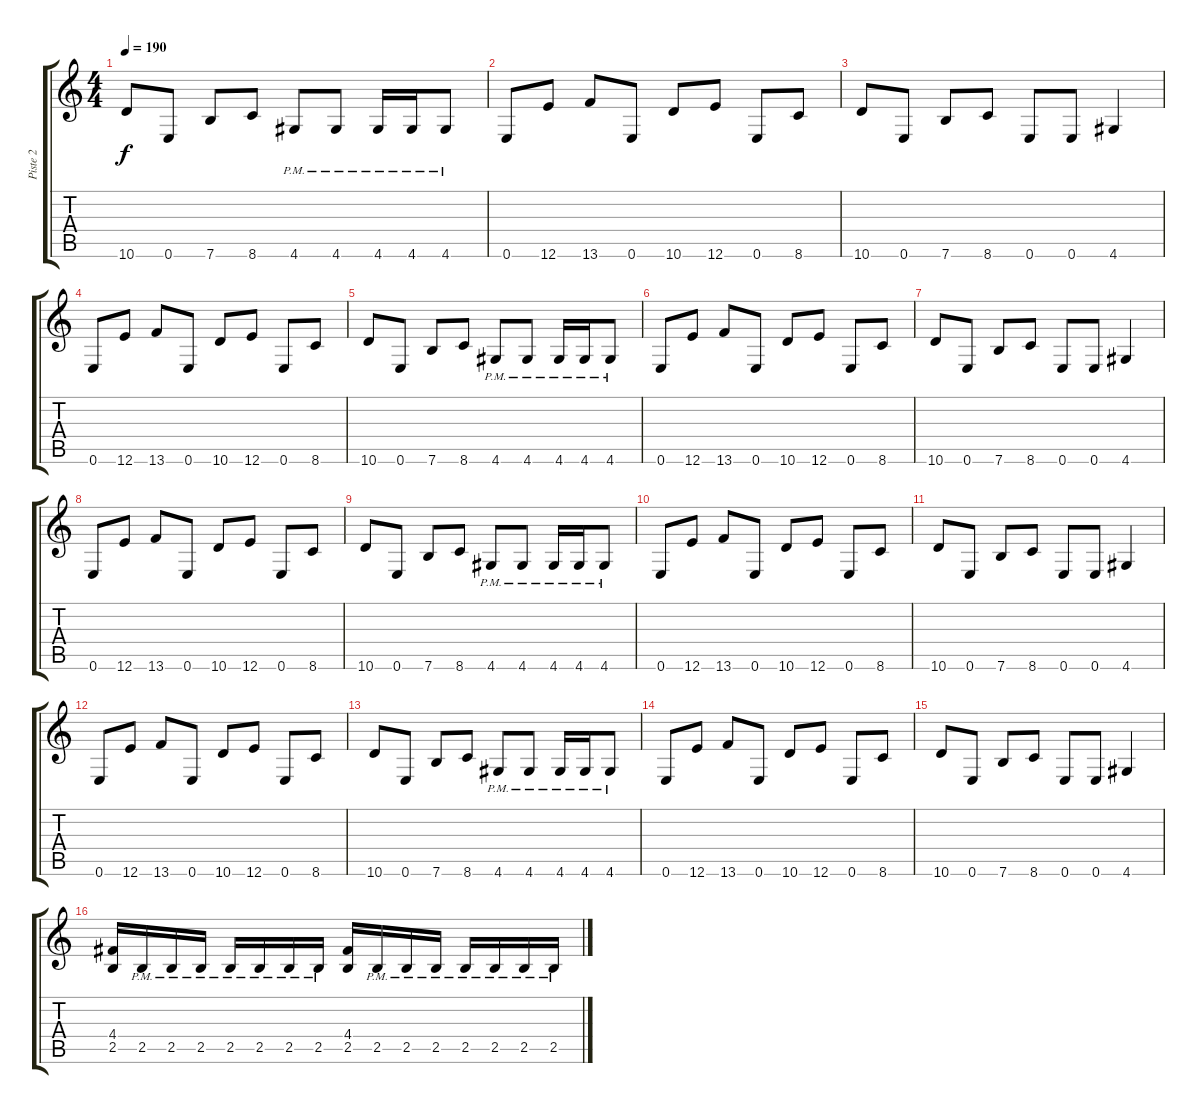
\track ("Piste 2" "Piste 2") {instrument distortionguitar}
\staff {score tabs}
\tuning (E4 B3 G3 D3 A2 E2) {hide}
\ts (4 4)
\tempo 190
\clef g2
\ks c
10.6.8{dy f} 0.6.8 7.6.8 8.6.8 4.6{pm}.8 4.6{pm}.8 4.6{pm}.16 4.6{pm}.16 4.6{pm}.8 |
0.6.8 12.6.8 13.6.8 0.6.8 10.6.8 12.6.8 0.6.8 8.6.8 |
10.6.8 0.6.8 7.6.8 8.6.8 0.6.8 0.6.8 4.6.4 |
0.6.8 12.6.8 13.6.8 0.6.8 10.6.8 12.6.8 0.6.8 8.6.8 |
10.6.8 0.6.8 7.6.8 8.6.8 4.6{pm}.8 4.6{pm}.8 4.6{pm}.16 4.6{pm}.16 4.6{pm}.8 |
0.6.8 12.6.8 13.6.8 0.6.8 10.6.8 12.6.8 0.6.8 8.6.8 |
10.6.8 0.6.8 7.6.8 8.6.8 0.6.8 0.6.8 4.6.4 |
0.6.8 12.6.8 13.6.8 0.6.8 10.6.8 12.6.8 0.6.8 8.6.8 |
10.6.8 0.6.8 7.6.8 8.6.8 4.6{pm}.8 4.6{pm}.8 4.6{pm}.16 4.6{pm}.16 4.6{pm}.8 |
0.6.8 12.6.8 13.6.8 0.6.8 10.6.8 12.6.8 0.6.8 8.6.8 |
10.6.8 0.6.8 7.6.8 8.6.8 0.6.8 0.6.8 4.6.4 |
0.6.8 12.6.8 13.6.8 0.6.8 10.6.8 12.6.8 0.6.8 8.6.8 |
10.6.8 0.6.8 7.6.8 8.6.8 4.6{pm}.8 4.6{pm}.8 4.6{pm}.16 4.6{pm}.16 4.6{pm}.8 |
0.6.8 12.6.8 13.6.8 0.6.8 10.6.8 12.6.8 0.6.8 8.6.8 |
10.6.8 0.6.8 7.6.8 8.6.8 0.6.8 0.6.8 4.6.4 |
(4.4 2.5).16 2.5{pm}.16 2.5{pm}.16 2.5{pm}.16 2.5{pm}.16 2.5{pm}.16 2.5{pm}.16 2.5{pm}.16 (4.4 2.5).16 2.5{pm}.16 2.5{pm}.16 2.5{pm}.16 2.5{pm}.16 2.5{pm}.16 2.5{pm}.16 2.5{pm}.16
